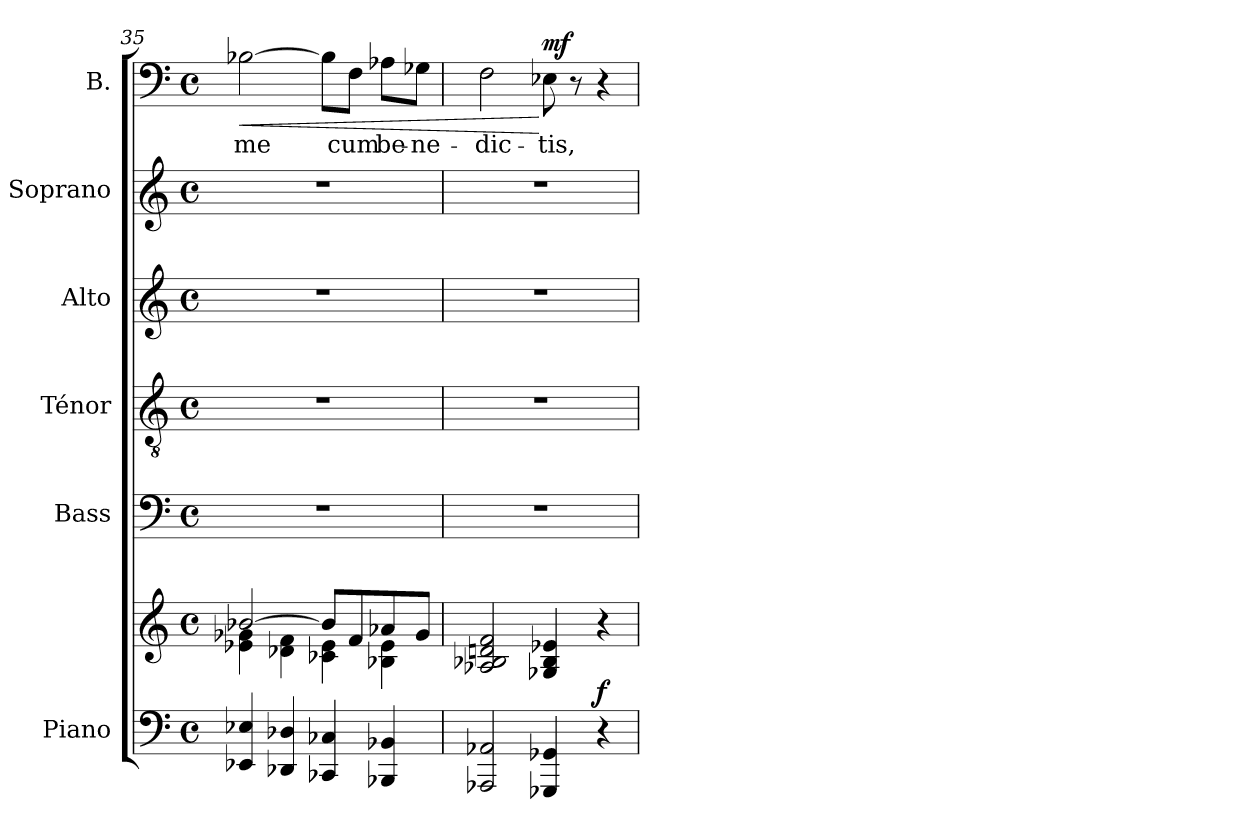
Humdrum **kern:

**kern	**kern	**dynam	**kern	**kern	**kern	**kern	**kern	**text	**dynam
*part6	*part6	*part6	*part5	*part4	*part3	*part2	*part1	*part1	*part1
*staff7	*staff6	*staff6/7	*staff5	*staff4	*staff3	*staff2	*staff1	*staff1	*staff1
*I"Piano	*	*	*I"Bass	*I"Ténor	*I"Alto	*I"Soprano	*I"B.	*	*
*I'Pno.	*	*	*I'B.	*I'T.	*I'A.	*I'S.	*I'B.	*	*
!!LO:LB:g=z
*clefF4	*clefG2	*	*clefF4	*clefGv2	*clefG2	*clefG2	*clefF4	*	*
*k[]	*k[]	*	*k[]	*k[]	*k[]	*k[]	*k[]	*	*
*M4/4	*M4/4	*	*M4/4	*M4/4	*M4/4	*M4/4	*M4/4	*	*
*met(c)	*met(c)	*	*met(c)	*met(c)	*met(c)	*met(c)	*met(c)	*	*
=35	=35	=35	=35	=35	=35	=35	=35	=35	=35
*	*^	*	*	*	*	*	*	*	*
!	!	!	!	!	!	!	!	!	!	!LO:HP:b
4EE-X/ 4E-X/	[2b-X/	4e-X\ 4g-X\	.	1r	1r	1r	1r	[2B-X\	me	<
4DD-X/ 4D-X/	.	4d-X\ 4f\	.	.	.	.	.	.	.	.
4CC-X/ 4C-X/	8b-/L]	4c-X\ 4e-\	.	.	.	.	.	8B-\L]	.	.
.	8f/	.	.	.	.	.	.	8F\J	cum	.
4BBB-X/ 4BB-X/	8a-X/	4B-X\ 4e-\	.	.	.	.	.	8A-X\L	be-	.
.	8g-/J	.	.	.	.	.	.	8G-X\J	-ne-	.
*	*v	*v	*	*	*	*	*	*	*	*
=36	=36	=36	=36	=36	=36	=36	=36	=36	=36
2AAA-X/ 2AA-X/	2A-X/ 2B-X/ 2dn/ 2f/	.	1r	1r	1r	1r	2F\	-dic-	.
!	!	!	!	!	!	!	!	!	!LO:DY:n=1:a
4GGG-X/ 4GG-X/	4G-X/ 4B-/ 4e-X/	.	.	.	.	.	8E-X\	-tis,	[ mf
.	.	.	.	.	.	.	8r	.	.
!	!	!LO:DY:a=2	!	!	!	!	!	!	!
4r	4r	f	.	.	.	.	4r	.	.
=	=	=	=	=	=	=	=	=	=
*-	*-	*-	*-	*-	*-	*-	*-	*-	*-
